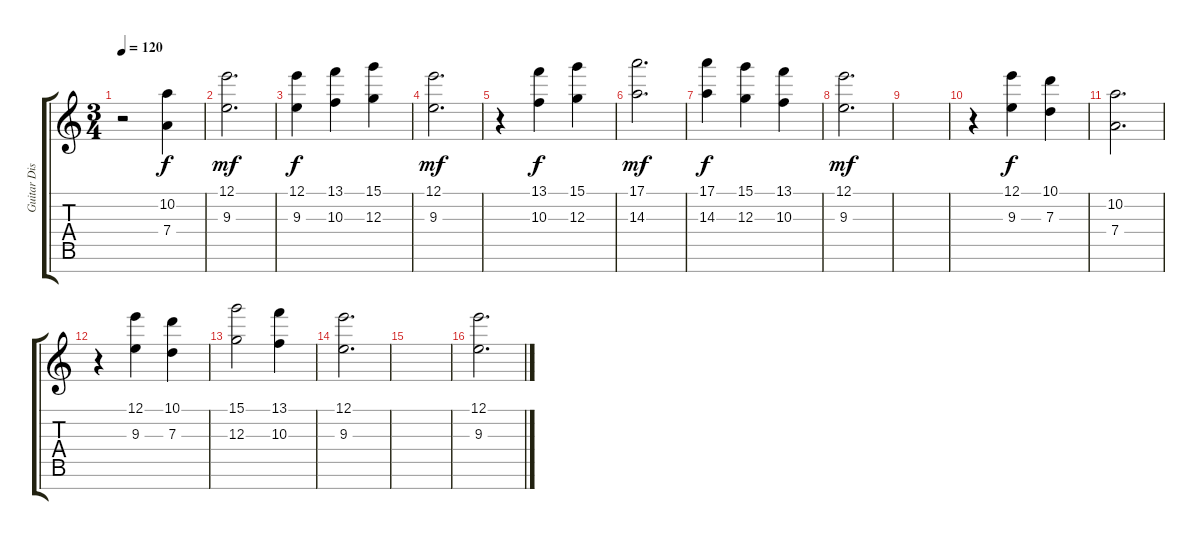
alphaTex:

\track ("Guitar Dist Lead" "Guitar Dis") {instrument distortionguitar}
\staff {score tabs}
\tuning (E4 B3 G3 D3 A2 E2 B1) {hide}
\ts (3 4)
\tempo 120
\clef g2
\ks c
r.2{dy mf} (10.2 7.4).4{dy f} |
(12.1 9.3).2{d dy mf} |
(12.1 9.3).4{dy f} (13.1 10.3).4 (15.1 12.3).4 |
(12.1 9.3).2{d dy mf} |
r.4 (13.1 10.3).4{dy f} (15.1 12.3).4 |
(17.1 14.3).2{d dy mf} |
(17.1 14.3).4{dy f} (15.1 12.3).4 (13.1 10.3).4 |
(12.1 9.3).2{d dy mf} |
|
r.4 (12.1 9.3).4{dy f} (10.1 7.3).4 |
(10.2 7.4).2{d} |
r.4 (12.1 9.3).4 (10.1 7.3).4 |
(15.1 12.3).2 (13.1 10.3).4 |
(12.1 9.3).2{d} |
|
(12.1 9.3).2{d}
